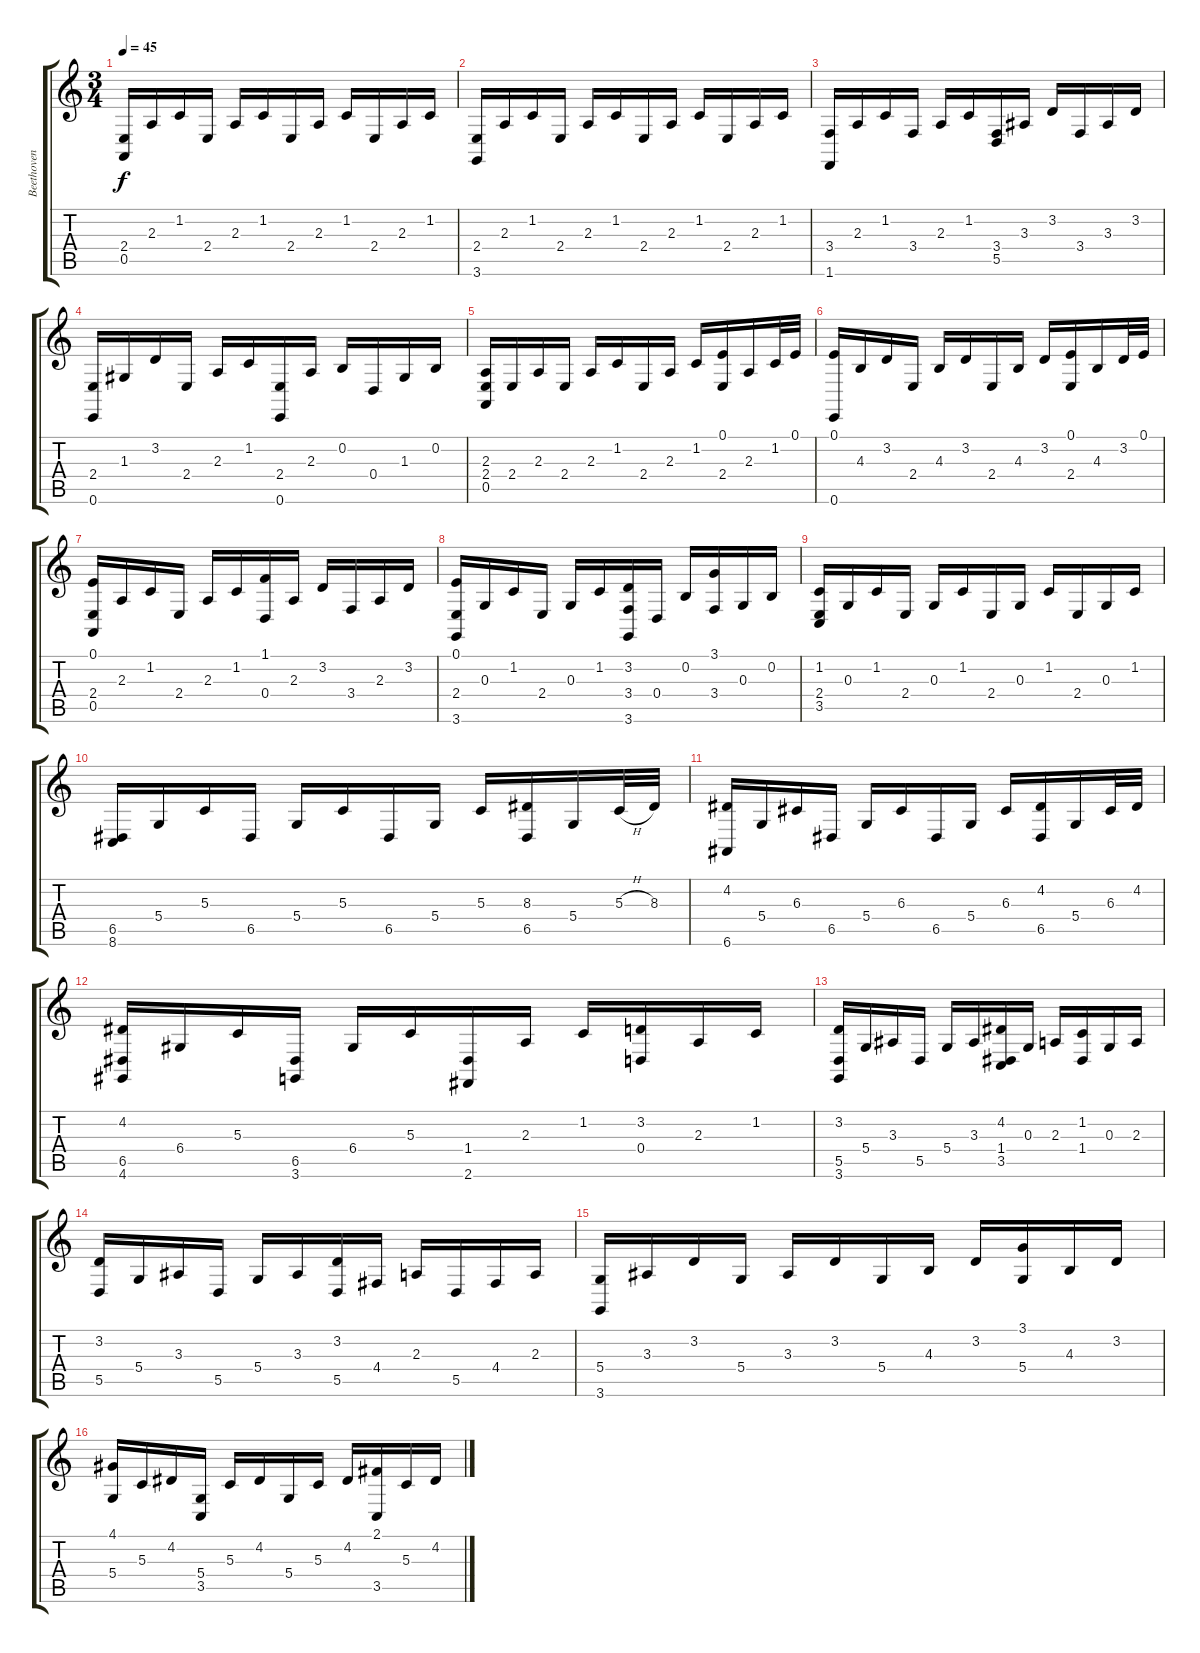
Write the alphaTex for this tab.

\track ("Beethoven" "Beethoven") {instrument acousticgrandpiano}
\staff {score tabs}
\tuning (E4 B3 G3 D3 A2 E2) {hide}
\ts (3 4)
\tempo 45
\clef g2
\ks c
(2.4 0.5).16{dy f instrument acousticgrandpiano} 2.3.16 1.2.16 2.4.16 2.3.16 1.2.16 2.4.16 2.3.16 1.2.16 2.4.16 2.3.16 1.2.16 |
(2.4 3.6).16 2.3.16 1.2.16 2.4.16 2.3.16 1.2.16 2.4.16 2.3.16 1.2.16 2.4.16 2.3.16 1.2.16 |
(3.4 1.6).16 2.3.16 1.2.16 3.4.16 2.3.16 1.2.16 (3.4 5.5).16 3.3.16 3.2.16 3.4.16 3.3.16 3.2.16 |
(2.4 0.6).16 1.3.16 3.2.16 2.4.16 2.3.16 1.2.16 (2.4 0.6).16 2.3.16 0.2.16 0.4.16 1.3.16 0.2.16 |
(2.3 2.4 0.5).16 2.4.16 2.3.16 2.4.16 2.3.16 1.2.16 2.4.16 2.3.16 1.2.16 (0.1 2.4).16 2.3.16 1.2.32 0.1.32 |
(0.1 0.6).16 4.3.16 3.2.16 2.4.16 4.3.16 3.2.16 2.4.16 4.3.16 3.2.16 (0.1 2.4).16 4.3.16 3.2.32 0.1.32 |
(0.1 2.4 0.5).16 2.3.16 1.2.16 2.4.16 2.3.16 1.2.16 (1.1 0.4).16 2.3.16 3.2.16 3.4.16 2.3.16 3.2.16 |
(0.1 2.4 3.6).16 0.3.16 1.2.16 2.4.16 0.3.16 1.2.16 (3.2 3.4 3.6).16 0.4.16 0.2.16 (3.1 3.4).16 0.3.16 0.2.16 |
(1.2 2.4 3.5).16 0.3.16 1.2.16 2.4.16 0.3.16 1.2.16 2.4.16 0.3.16 1.2.16 2.4.16 0.3.16 1.2.16 |
(6.5 8.6).16 5.4.16 5.3.16 6.5.16 5.4.16 5.3.16 6.5.16 5.4.16 5.3.16 (8.3 6.5).16 5.4.16 5.3{h}.32 8.3.32 |
(4.2 6.6).16 5.4.16 6.3.16 6.5.16 5.4.16 6.3.16 6.5.16 5.4.16 6.3.16 (4.2 6.5).16 5.4.16 6.3.32 4.2.32 |
(4.2 6.5 4.6).16 6.4.16 5.3.16 (6.5 3.6).16 6.4.16 5.3.16 (1.4 2.6).16 2.3.16 1.2.16 (3.2 0.4).16 2.3.16 1.2.16 |
(3.2 5.5 3.6).16 5.4.16 3.3.16 5.5.16 5.4.16 3.3.16 (4.2 1.4 3.5).16 0.3.16 2.3.16 (1.2 1.4).16 0.3.16 2.3.16 |
(3.2 5.5).16 5.4.16 3.3.16 5.5.16 5.4.16 3.3.16 (3.2 5.5).16 4.4.16 2.3.16 5.5.16 4.4.16 2.3.16 |
(5.4 3.6).16 3.3.16 3.2.16 5.4.16 3.3.16 3.2.16 5.4.16 4.3.16 3.2.16 (3.1 5.4).16 4.3.16 3.2.16 |
(4.1 5.4).16 5.3.16 4.2.16 (5.4 3.5).16 5.3.16 4.2.16 5.4.16 5.3.16 4.2.16 (2.1 3.5).16 5.3.16 4.2.16
